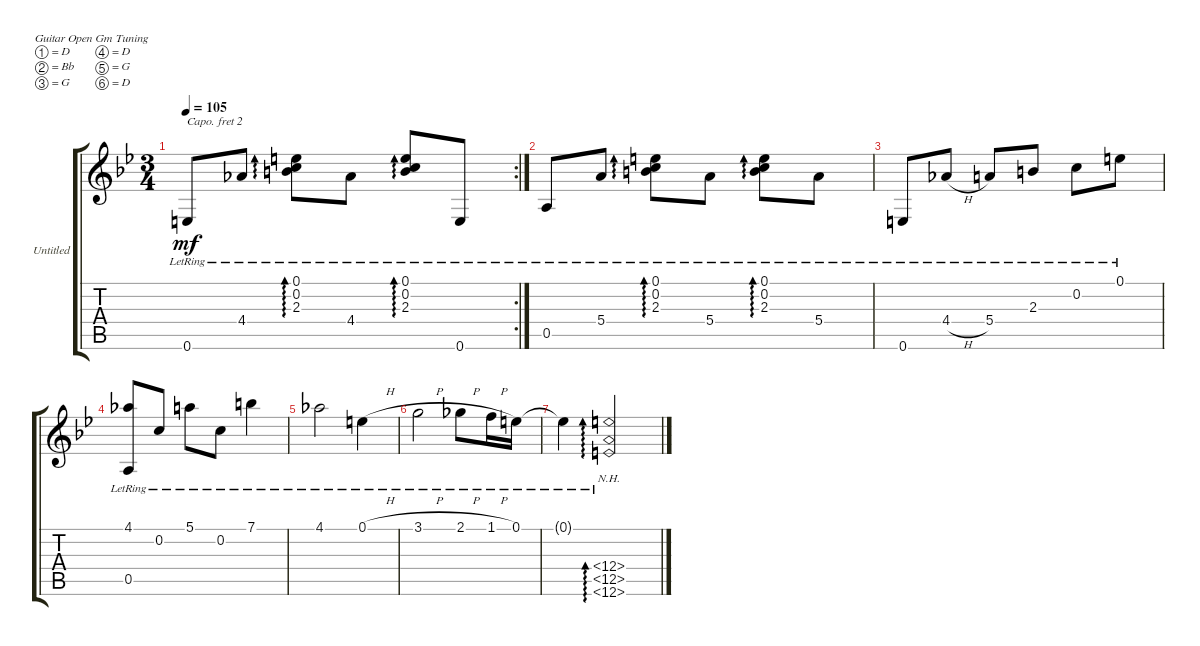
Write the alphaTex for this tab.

\bracketExtendMode groupsimilarinstruments
\firstSystemTrackNameOrientation horizontal
\otherSystemsTrackNameOrientation horizontal
\track ("Untitled" "Untitled") {instrument acousticguitarsteel}
\staff {score tabs}
\capo 2
\tuning (D4 Bb3 G3 D3 G2 D2)
\rc 2
\ts (3 4)
\tempo 105
\clef g2
\ks gminor
0.6{lr}.8{dy mf} 4.4{lr}.8 (0.1{lr} 0.2{lr} 2.3{lr}).8{ad 0} 4.4{lr}.8 (0.1{lr} 0.2{lr} 2.3{lr}).8{ad 0} 0.6{lr}.8 |
0.5{lr}.8 5.4{lr}.8 (0.1{lr} 0.2{lr} 2.3{lr}).8{ad 0} 5.4{lr}.8 (0.1{lr} 0.2{lr} 2.3{lr}).8{ad 0} 5.4{lr}.8 |
0.6{lr}.8 4.4{h lr}.8 5.4{lr}.8 2.3{lr}.8 0.2{lr}.8 0.1{lr}.8 |
(4.1{lr} 0.5{lr}).8 0.2{lr}.8 5.1{lr}.8 0.2{lr}.8 7.1{lr}.4 |
4.1{lr}.2 0.1{h lr}.4 |
3.1{h lr}.2 2.1{h lr}.8 1.1{h lr}.16 0.1{lr}.16 |
0.1{lr t}.4 (12.4{nh lr} 12.5{nh lr} 12.6{nh lr}).2{ad 0}
